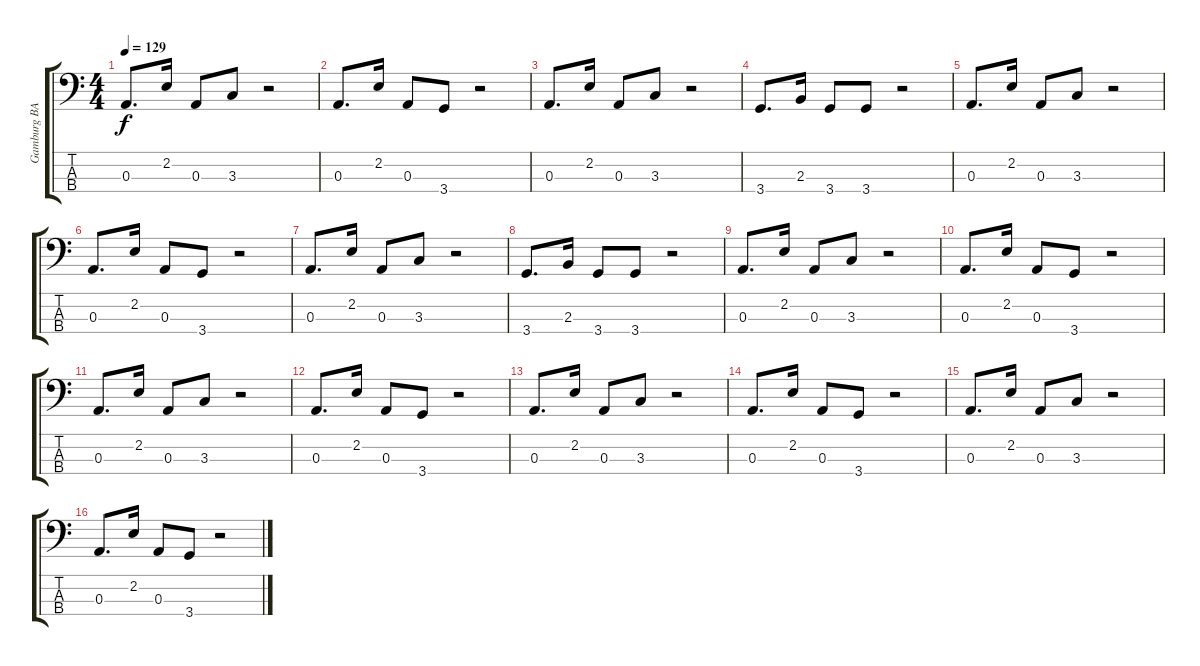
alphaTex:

\track ("Gamburg BASS" "Gamburg BA") {instrument electricbassfinger}
\staff {score tabs}
\tuning (G2 D2 A1 E1) {hide}
\ts (4 4)
\tempo 129
\clef f4
\ks c
0.3.8{d dy f} 2.2.16 0.3.8 3.3.8 r.2 |
0.3.8{d} 2.2.16 0.3.8 3.4.8 r.2 |
0.3.8{d} 2.2.16 0.3.8 3.3.8 r.2 |
3.4.8{d} 2.3.16 3.4.8 3.4.8 r.2 |
0.3.8{d} 2.2.16 0.3.8 3.3.8 r.2 |
0.3.8{d} 2.2.16 0.3.8 3.4.8 r.2 |
0.3.8{d} 2.2.16 0.3.8 3.3.8 r.2 |
3.4.8{d} 2.3.16 3.4.8 3.4.8 r.2 |
0.3.8{d} 2.2.16 0.3.8 3.3.8 r.2 |
0.3.8{d} 2.2.16 0.3.8 3.4.8 r.2 |
0.3.8{d} 2.2.16 0.3.8 3.3.8 r.2 |
0.3.8{d} 2.2.16 0.3.8 3.4.8 r.2 |
0.3.8{d} 2.2.16 0.3.8 3.3.8 r.2 |
0.3.8{d} 2.2.16 0.3.8 3.4.8 r.2 |
0.3.8{d} 2.2.16 0.3.8 3.3.8 r.2 |
0.3.8{d} 2.2.16 0.3.8 3.4.8 r.2
